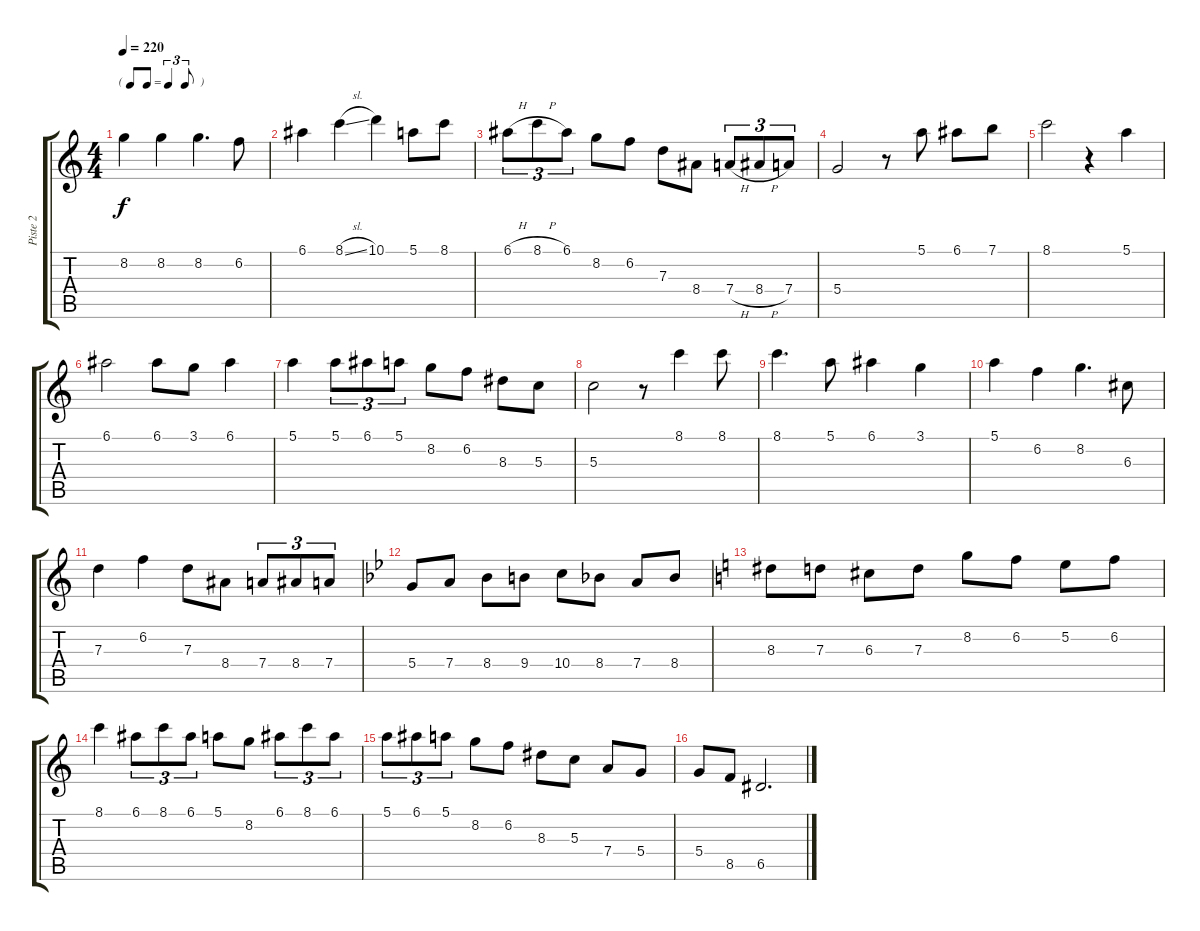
\track ("Piste 2" "Piste 2") {instrument acousticguitarsteel}
\staff {score tabs}
\tuning (E4 B3 G3 D3 A2 E2) {hide}
\ts (4 4)
\tf triplet8th
\tempo 220
\clef g2
\ks c
8.2.4{dy f} 8.2.4 8.2.4{d} 6.2.8 |
6.1.4 8.1{sl}.4 10.1.4 5.1.8 8.1.8 |
6.1{h}.8{tu (3 2)} 8.1{h}.8{tu (3 2)} 6.1.8{tu (3 2)} 8.2.8 6.2.8 7.3.8 8.4.8 7.4{h}.8{tu (3 2)} 8.4{h}.8{tu (3 2)} 7.4.8{tu (3 2)} |
5.4.2 r.8 5.1.8 6.1.8 7.1.8 |
8.1.2 r.4 5.1.4 |
6.1.2 6.1.8 3.1.8 6.1.4 |
5.1.4 5.1.8{tu (3 2)} 6.1.8{tu (3 2)} 5.1.8{tu (3 2)} 8.2.8 6.2.8 8.3.8 5.3.8 |
5.3.2 r.8 8.1.4 8.1.8 |
8.1.4{d} 5.1.8 6.1.4 3.1.4 |
5.1.4 6.2.4 8.2.4{d} 6.3.8 |
7.3.4 6.2.4 7.3.8 8.4.8 7.4.8{tu (3 2)} 8.4.8{tu (3 2)} 7.4.8{tu (3 2)} |
\ks gminor
5.4.8 7.4.8 8.4.8 9.4.8 10.4.8 8.4.8 7.4.8 8.4.8 |
\ks c
8.3.8 7.3.8 6.3.8 7.3.8 8.2.8 6.2.8 5.2.8 6.2.8 |
8.1.4 6.1.8{tu (3 2)} 8.1.8{tu (3 2)} 6.1.8{tu (3 2)} 5.1.8 8.2.8 6.1.8{tu (3 2)} 8.1.8{tu (3 2)} 6.1.8{tu (3 2)} |
5.1.8{tu (3 2)} 6.1.8{tu (3 2)} 5.1.8{tu (3 2)} 8.2.8 6.2.8 8.3.8 5.3.8 7.4.8 5.4.8 |
5.4.8 8.5.8 6.5.2{d}
